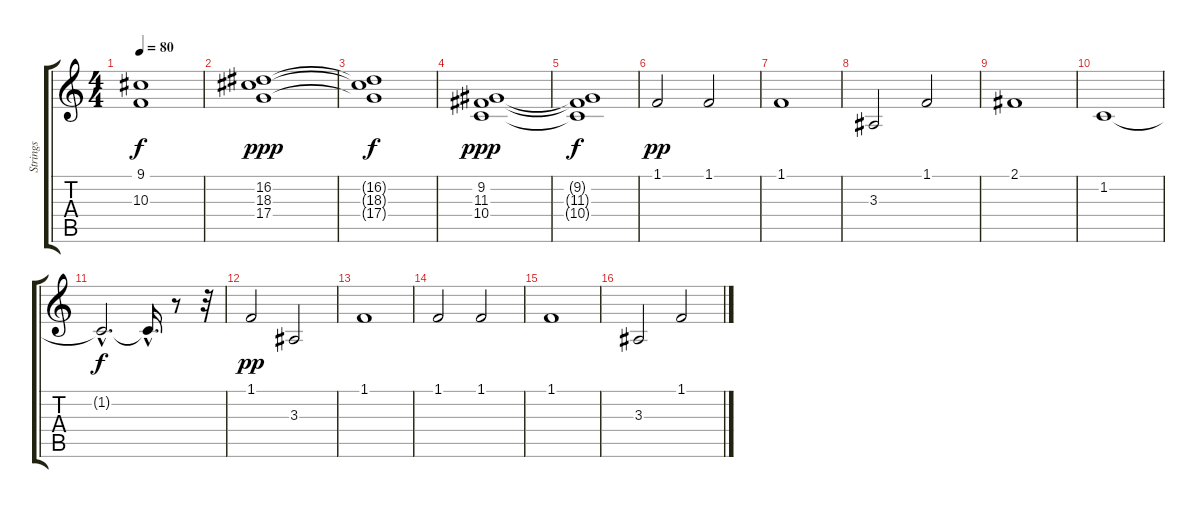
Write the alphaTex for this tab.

\track ("Strings" "Strings") {instrument stringensemble2}
\staff {score tabs}
\tuning (E4 B3 G3 D3 A2 E2) {hide}
\ts (4 4)
\tempo 80
\clef g2
\ks c
(9.1{t} 10.3{t}).1{dy f} |
(16.2 18.3 17.4).1{dy ppp} |
(16.2{t} 18.3{t} 17.4{t}).1{dy f} |
(9.2 11.3 10.4).1{dy ppp} |
(9.2{t} 11.3{t} 10.4{t}).1{dy f} |
1.1.2{dy pp} 1.1.2 |
1.1.1 |
3.3.2 1.1.2 |
2.1.1 |
1.2.1 |
1.2{hac t}.2{d dy f} 1.2{hac t}.16{d} r.8 r.32 |
1.1.2{dy pp} 3.3.2 |
1.1.1 |
1.1.2 1.1.2 |
1.1.1 |
3.3.2 1.1.2
